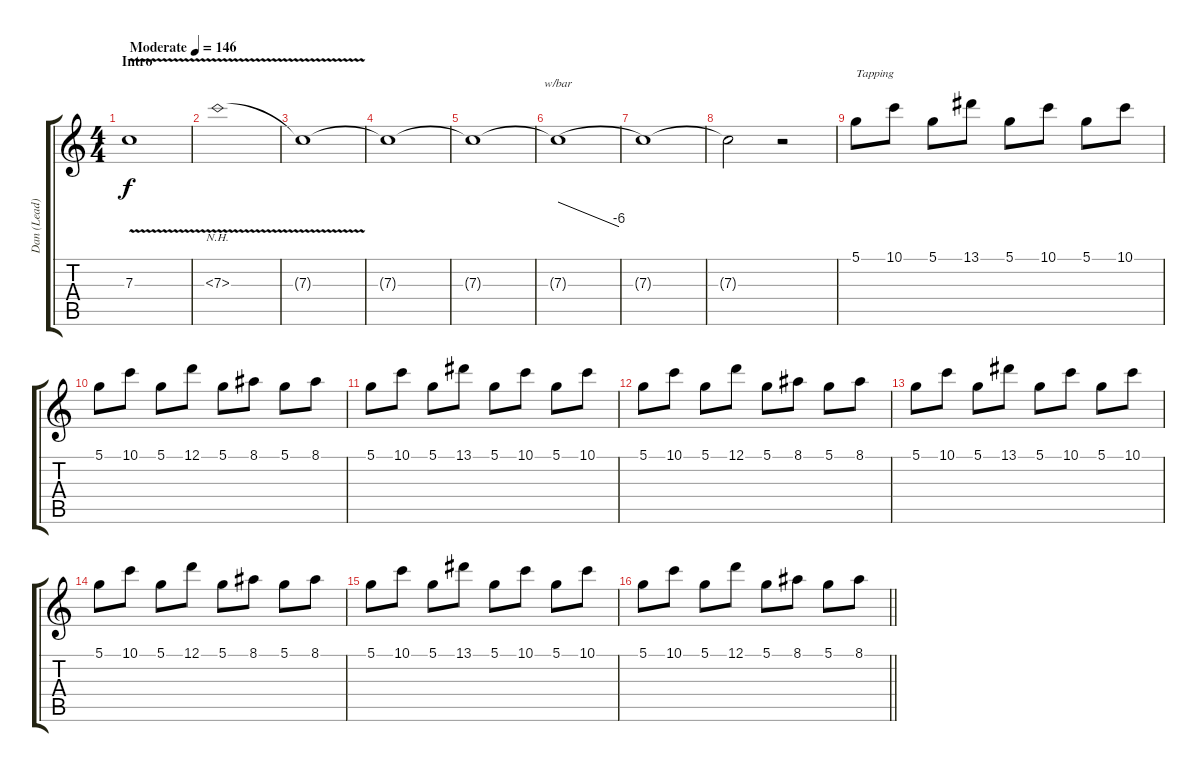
\track ("Dan (Lead)" "Dan (Lead)") {instrument distortionguitar}
\staff {score tabs}
\tuning (D4 A3 F3 C3 G2 C2) {hide}
\ts (4 4)
\section ("" "Intro")
\tempo (146 "Moderate")
\clef g2
\ks c
7.3{v}.1{dy f instrument distortionguitar} |
7.3{nh v}.1 |
7.3{t}.1 |
7.3{t}.1 |
7.3{t}.1 |
7.3{t}.1{tbe (dive default 0 0 60 -24)} |
7.3{t}.1{volume 2 balance 16} |
7.3{t}.2 r.2 |
5.1.8{txt "Tapping" volume 10 balance 8} 10.1.8 5.1.8 13.1.8 5.1.8 10.1.8 5.1.8 10.1.8 |
5.1.8 10.1.8 5.1.8 12.1.8 5.1.8 8.1.8 5.1.8 8.1.8 |
5.1.8 10.1.8 5.1.8 13.1.8 5.1.8 10.1.8 5.1.8 10.1.8 |
5.1.8 10.1.8 5.1.8 12.1.8 5.1.8 8.1.8 5.1.8 8.1.8 |
5.1.8 10.1.8 5.1.8 13.1.8 5.1.8 10.1.8 5.1.8 10.1.8 |
5.1.8 10.1.8 5.1.8 12.1.8 5.1.8 8.1.8 5.1.8 8.1.8 |
5.1.8 10.1.8 5.1.8 13.1.8 5.1.8 10.1.8 5.1.8 10.1.8 |
\barLineRight lightlight
5.1.8 10.1.8 5.1.8 12.1.8 5.1.8 8.1.8 5.1.8 8.1.8
